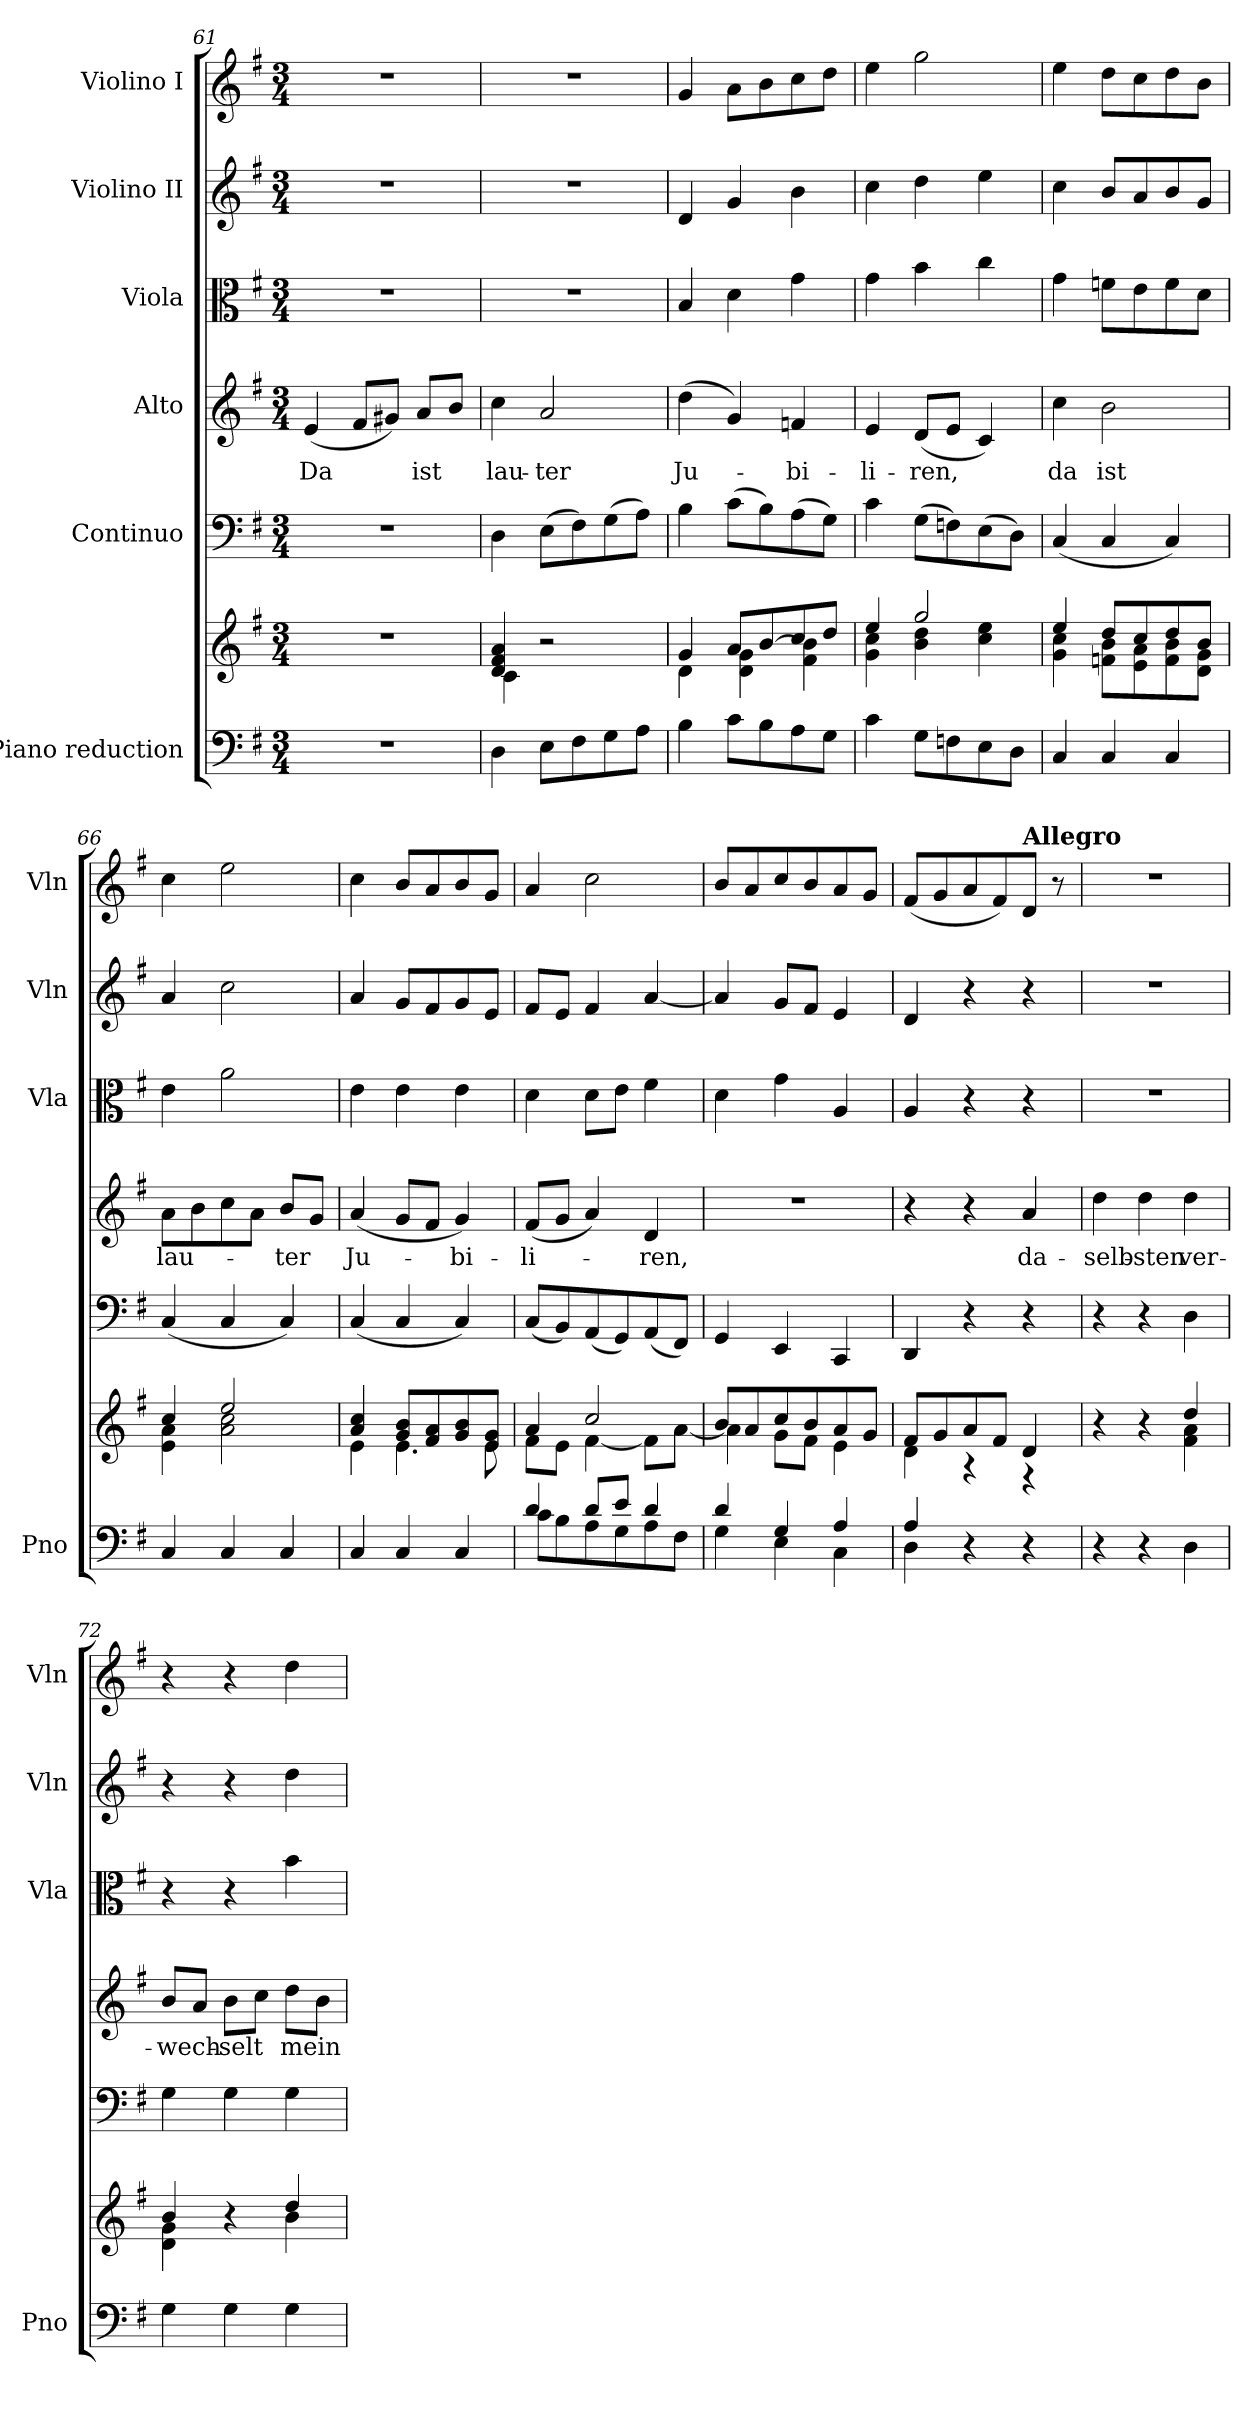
**kern	**kern	**kern	**kern	**text	**kern	**kern	**kern
*part6	*part6	*part5	*part4	*part4	*part3	*part2	*part1
*staff7	*staff6	*staff5	*staff4	*staff4	*staff3	*staff2	*staff1
*I"Piano reduction	*	*I"Continuo	*I"Alto	*	*I"Viola	*I"Violino II	*I"Violino I
*I'Pno	*	*	*	*	*I'Vla	*I'Vln	*I'Vln
!!LO:PB:g=z
*clefF4	*clefG2	*clefF4	*clefG2	*	*clefC3	*clefG2	*clefG2
*k[f#]	*k[f#]	*k[f#]	*k[f#]	*	*k[f#]	*k[f#]	*k[f#]
*M3/4	*M3/4	*M3/4	*M3/4	*	*M3/4	*M3/4	*M3/4
=61	=61	=61	=61	=61	=61	=61	=61
!	!	!	!	!LO:LY:b	!	!	!
2.r	2.r	2.r	(4e/	Da	2.r	2.r	2.r
.	.	.	8f#/L	.	.	.	.
.	.	.	8g#X/J)	.	.	.	.
!	!	!	!	!LO:LY:b	!	!	!
.	.	.	8a/L	ist	.	.	.
.	.	.	8b/J	.	.	.	.
=62	=62	=62	=62	=62	=62	=62	=62
*	*^	*	*	*	*	*	*
!	!	!	!	!	!LO:LY:b	!	!	!
4D\	4d/ 4f#/ 4a/	4c\	4D\	4cc\	lau-	2.r	2.r	2.r
!	!	!	!	!	!LO:LY:b	!	!	!
8E\L	2r	4ryy	(8E\L	2a/	-ter	.	.	.
8F#\	.	.	8F#\)	.	.	.	.	.
8G\	.	4ryy	(8G\	.	.	.	.	.
8A\J	.	.	8A\J)	.	.	.	.	.
=63	=63	=63	=63	=63	=63	=63	=63	=63
!	!	!	!	!	!LO:LY:b	!	!	!
4B\	4g/	4d\	4B\	(4dd\	Ju-	4B/	4d/	4g/
8c\L	8a/L	4d\ 4g\	(8c\L	4g/)	.	4d\	4g/	8a\L
8B\	[<8b/	.	8B\)	.	.	.	.	8b\
!	!	!	!	!	!LO:LY:b	!	!	!
8A\	8cc/	4f#\ 4b\]	(8A\	4fn/	-bi-	4g\	4b\	8cc\
8G\J	8dd/J	.	8G\J)	.	.	.	.	8dd\J
=64	=64	=64	=64	=64	=64	=64	=64	=64
!	!	!	!	!	!LO:LY:b	!	!	!
4c\	4ee/	4g\ 4cc\	4c\	4e/	-li-	4g\	4cc\	4ee\
!	!	!	!	!	!LO:LY:b	!	!	!
8G\L	2gg/	4b\ 4dd\	(8G\L	(8d/L	-ren,	4b\	4dd\	2gg\
8Fn\	.	.	8Fn\)	8e/J	.	.	.	.
8E\	.	4cc\ 4ee\	(8E\	4c/)	.	4cc\	4ee\	.
8D\J	.	.	8D\J)	.	.	.	.	.
=65	=65	=65	=65	=65	=65	=65	=65	=65
!	!	!	!	!	!LO:LY:b	!	!	!
4C/	4ee/	4g\ 4cc\	(4C/	4cc\	da	4g\	4cc\	4ee\
!	!	!	!	!	!LO:LY:b	!	!	!
4C/	8dd/L	8fn\ 8b\L	4C/	2b\	ist	8fn\L	8b/L	8dd\L
.	8cc/	8e\ 8a\	.	.	.	8e\	8a/	8cc\
4C/	8dd/	8f\ 8b\	4C/)	.	.	8f\	8b/	8dd\
.	8b/J	8d\ 8g\J	.	.	.	8d\J	8g/J	8b\J
=66	=66	=66	=66	=66	=66	=66	=66	=66
!	!	!	!	!	!LO:LY:b	!	!	!
4C/	4cc/	4e\ 4a\	(4C/	8a\L	lau-	4e\	4a/	4cc\
.	.	.	.	8b\	.	.	.	.
4C/	2ee/	2a\ 2cc\	4C/	8cc\	.	2a\	2cc\	2ee\
.	.	.	.	8a\J	.	.	.	.
!	!	!	!	!	!LO:LY:b	!	!	!
4C/	.	.	4C/)	8b/L	-ter	.	.	.
.	.	.	.	8g/J	.	.	.	.
=67	=67	=67	=67	=67	=67	=67	=67	=67
!	!	!	!	!	!LO:LY:b	!	!	!
4C/	4a/ 4cc/	4e\	(4C/	(4a/	Ju-	4e\	4a/	4cc\
4C/	8g/ 8b/L	4.e\	4C/	8g/L	.	4e\	8g/L	8b/L
.	8f#/ 8a/	.	.	8f#/J	.	.	8f#/	8a/
!	!	!	!	!	!LO:LY:b	!	!	!
4C/	8g/ 8b/	.	4C/)	4g/)	-bi-	4e\	8g/	8b/
.	8e/ 8g/J	8e\	.	.	.	.	8e/J	8g/J
=68	=68	=68	=68	=68	=68	=68	=68	=68
*^	*	*	*	*	*	*	*	*
!	!	!	!	!	!	!LO:LY:b	!	!	!
4d/	8c\L	4a/	8f#\L	(8C/L	(8f#/L	-li-	4d\	8f#/L	4a/
.	8B\	.	8e\J	8BB/)	8g/J	.	.	8e/J	.
8d/L	8A\	2cc/	[4f#\	(8AA/	4a/)	.	8d\L	4f#/	2cc\
8e/J	8G\	.	.	8GG/)	.	.	8e\J	.	.
!	!	!	!	!	!	!LO:LY:b	!	!	!
4d/	8A\	.	8f#\L]	(8AA/	4d/	-ren,	4f#\	[4a/	.
.	8F#\J	.	[8a\J	8FF#/J)	.	.	.	.	.
=69	=69	=69	=69	=69	=69	=69	=69	=69	=69
4d/	4G\	8b/L	4a\]	4GG/	2.r	.	4d\	4a/]	8b/L
.	.	8a/	.	.	.	.	.	.	8a/
4G/	4E\	8cc/	8g\L	4EE/	.	.	4g\	8g/L	8cc/
.	.	8b/	8f#\J	.	.	.	.	8f#/J	8b/
4A/	4C\	8a/	4e\	4CC/	.	.	4A/	4e/	8a/
.	.	8g/J	.	.	.	.	.	.	8g/J
!!LO:LB:g=z
=70	=70	=70	=70	=70	=70	=70	=70	=70	=70
4A/	4D\	8f#/L	4d\	4DD/	4r	.	4A/	4d/	(8f#/L
.	.	8g/	.	.	.	.	.	.	8g/
4r	4ryy	8a/	4r	4r	4r	.	4r	4r	8a/
.	.	8f#/J	.	.	.	.	.	.	8f#/)
!	!	!	!	!	!	!	!	!	!LO:TX:a:B:t=Allegro
!	!	!	!	!	!	!LO:LY:b	!	!	!
4r	4ryy	4d/	4r	4r	4a/	da-	4r	4r	8d/J
.	.	.	.	.	.	.	.	.	8r
*v	*v	*	*	*	*	*	*	*	*
=71	=71	=71	=71	=71	=71	=71	=71	=71
!	!	!	!	!	!LO:LY:b	!	!	!
4r	4r	4ryy	4r	4dd\	-selb-	2.r	2.r	2.r
!	!	!	!	!	!LO:LY:b	!	!	!
4r	4r	4ryy	4r	4dd\	-sten	.	.	.
!	!	!	!	!	!LO:LY:b	!	!	!
4D\	4dd/	4f#\ 4a\	4D\	4dd\	ver-	.	.	.
=72	=72	=72	=72	=72	=72	=72	=72	=72
!	!	!	!	!	!LO:LY:b	!	!	!
4G\	4b/	4d\ 4g\	4G\	8b/L	-wech-	4r	4r	4r
.	.	.	.	8a/J	.	.	.	.
!	!	!	!	!	!LO:LY:b	!	!	!
4G\	4r	4ryy	4G\	8b\L	-selt	4r	4r	4r
.	.	.	.	8cc\J	.	.	.	.
!	!	!	!	!	!LO:LY:b	!	!	!
4G\	4dd/	4b\	4G\	8dd\L	mein	4b\	4dd\	4dd\
.	.	.	.	8b\J	.	.	.	.
*	*v	*v	*	*	*	*	*	*
=	=	=	=	=	=	=	=
*-	*-	*-	*-	*-	*-	*-	*-
